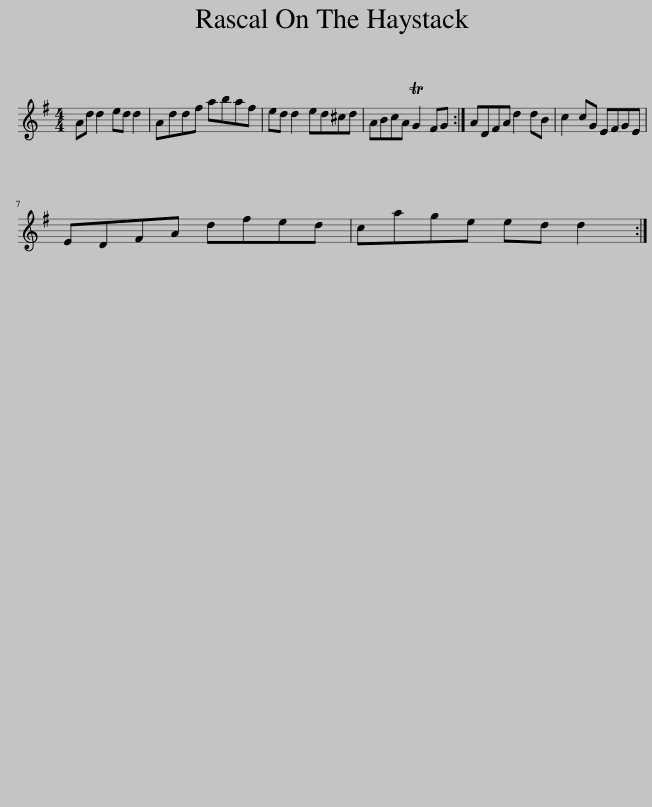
X:1
L:1/8
M:4/4
I:linebreak $
K:G
V:1 treble
V:1
 Ad d2 ed d2 | Addf abaf | ed d2 ed^cd | ABcA TG2 FG :| ADFA d2 dB | %5
 c2 cG EFGE |$ EDFA dfed | cage ed d2 :| %8
